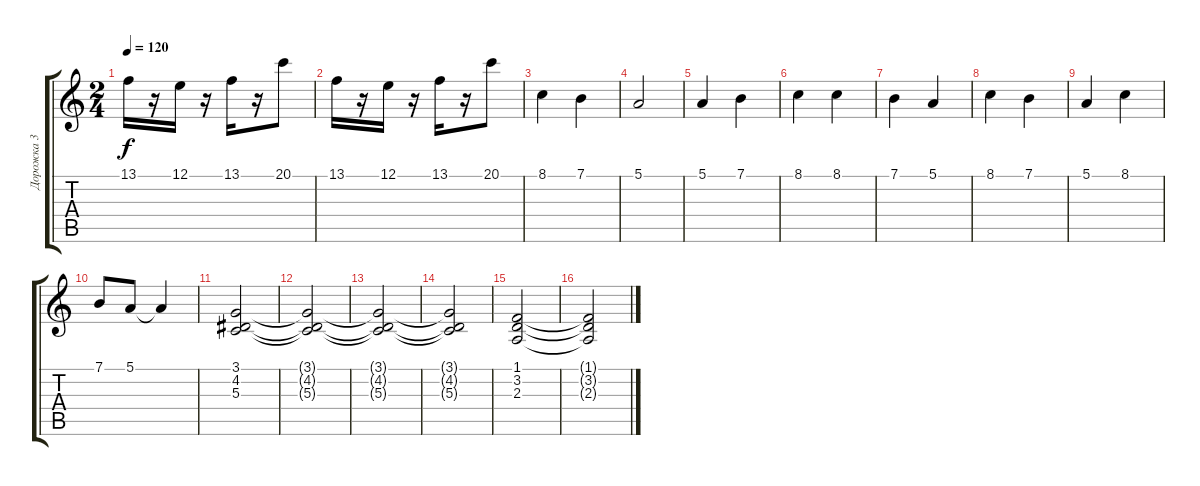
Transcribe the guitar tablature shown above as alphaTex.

\track ("Дорожка 3" "Дорожка 3") {instrument stringensemble1}
\staff {score tabs}
\tuning (E4 B3 G3 D3 A2 D2) {hide}
\ts (2 4)
\tempo 120
\clef g2
\ks c
13.1.16{dy f} r.16 12.1.16 r.16 13.1.16 r.16 20.1.8 |
13.1.16 r.16 12.1.16 r.16 13.1.16 r.16 20.1.8 |
8.1.4 7.1.4 |
5.1.2 |
5.1.4 7.1.4 |
8.1.4 8.1.4 |
7.1.4 5.1.4 |
8.1.4 7.1.4 |
5.1.4 8.1.4 |
7.1.8 5.1.8 5.1{t}.4 |
(3.1 4.2 5.3).2{volume 10} |
(3.1{t} 4.2{t} 5.3{t}).2 |
(3.1{t} 4.2{t} 5.3{t}).2 |
(3.1{t} 4.2{t} 5.3{t}).2 |
(1.1 3.2 2.3).2 |
(1.1{t} 3.2{t} 2.3{t}).2
